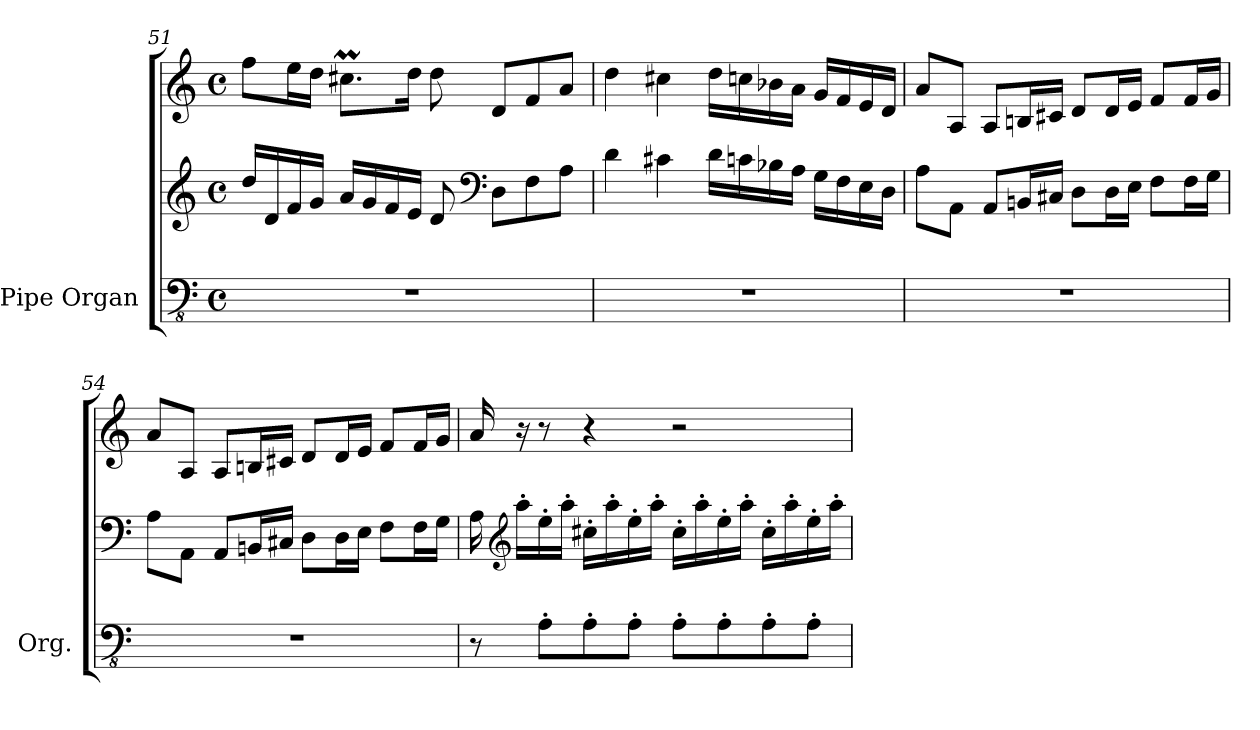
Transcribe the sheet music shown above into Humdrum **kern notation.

**kern	**kern	**kern
*part1	*part1	*part1
*staff3	*staff2	*staff1
*I"Pipe Organ	*	*
*I'Org.	*	*
*clefFv4	*clefG2	*clefG2
*k[]	*k[]	*k[]
*M4/4	*M4/4	*M4/4
*met(c)	*met(c)	*met(c)
=51	=51	=51
1r	16dd/LL	8ff\L
.	16d/	.
.	16f/	16ee\L
.	16g/JJ	16dd\JJ
.	16a/LL	8.cc#Xm\L
.	16g/	.
.	16f/	.
.	16e/JJ	16dd\Jk
.	8d/	8dd\
*	*clefF4	*
.	8D\L	8d/L
.	8F\	8f/
.	8A\J	8a/J
!!LO:LB:g=z
=52	=52	=52
1r	4d\	4dd\
.	4c#X\	4cc#X\
.	16d\LL	16dd\LL
.	16cn\	16ccn\
.	16B-X\	16b-X\
.	16A\JJ	16a\JJ
.	16G\LL	16g/LL
.	16F\	16f/
.	16E\	16e/
.	16D\JJ	16d/JJ
=53	=53	=53
1r	8A\L	8a/L
.	8AA\J	8A/J
.	8AA/L	8A/L
.	16BBn/L	16Bn/L
.	16C#X/JJ	16c#X/JJ
.	8D\L	8d/L
.	16D\L	16d/L
.	16E\JJ	16e/JJ
.	8F\L	8f/L
.	16F\L	16f/L
.	16G\JJ	16g/JJ
=54	=54	=54
1r	8A\L	8a/L
.	8AA\J	8A/J
.	8AA/L	8A/L
.	16BBn/L	16Bn/L
.	16C#X/JJ	16c#X/JJ
.	8D\L	8d/L
.	16D\L	16d/L
.	16E\JJ	16e/JJ
.	8F\L	8f/L
.	16F\L	16f/L
.	16G\JJ	16g/JJ
!!LO:LB:g=z
=55	=55	=55
8r	16A\	16a/
*	*clefG2	*
.	16aa'\LL	16r
8AA'\L	16ee'\	8r
.	16aa'\JJ	.
8AA'\	16cc#X'\LL	4r
.	16aa'\	.
8AA'\J	16ee'\	.
.	16aa'\JJ	.
8AA'\L	16cc#'\LL	2r
.	16aa'\	.
8AA'\	16ee'\	.
.	16aa'\JJ	.
8AA'\	16cc#'\LL	.
.	16aa'\	.
8AA'\J	16ee'\	.
.	16aa'\JJ	.
=	=	=
*-	*-	*-
